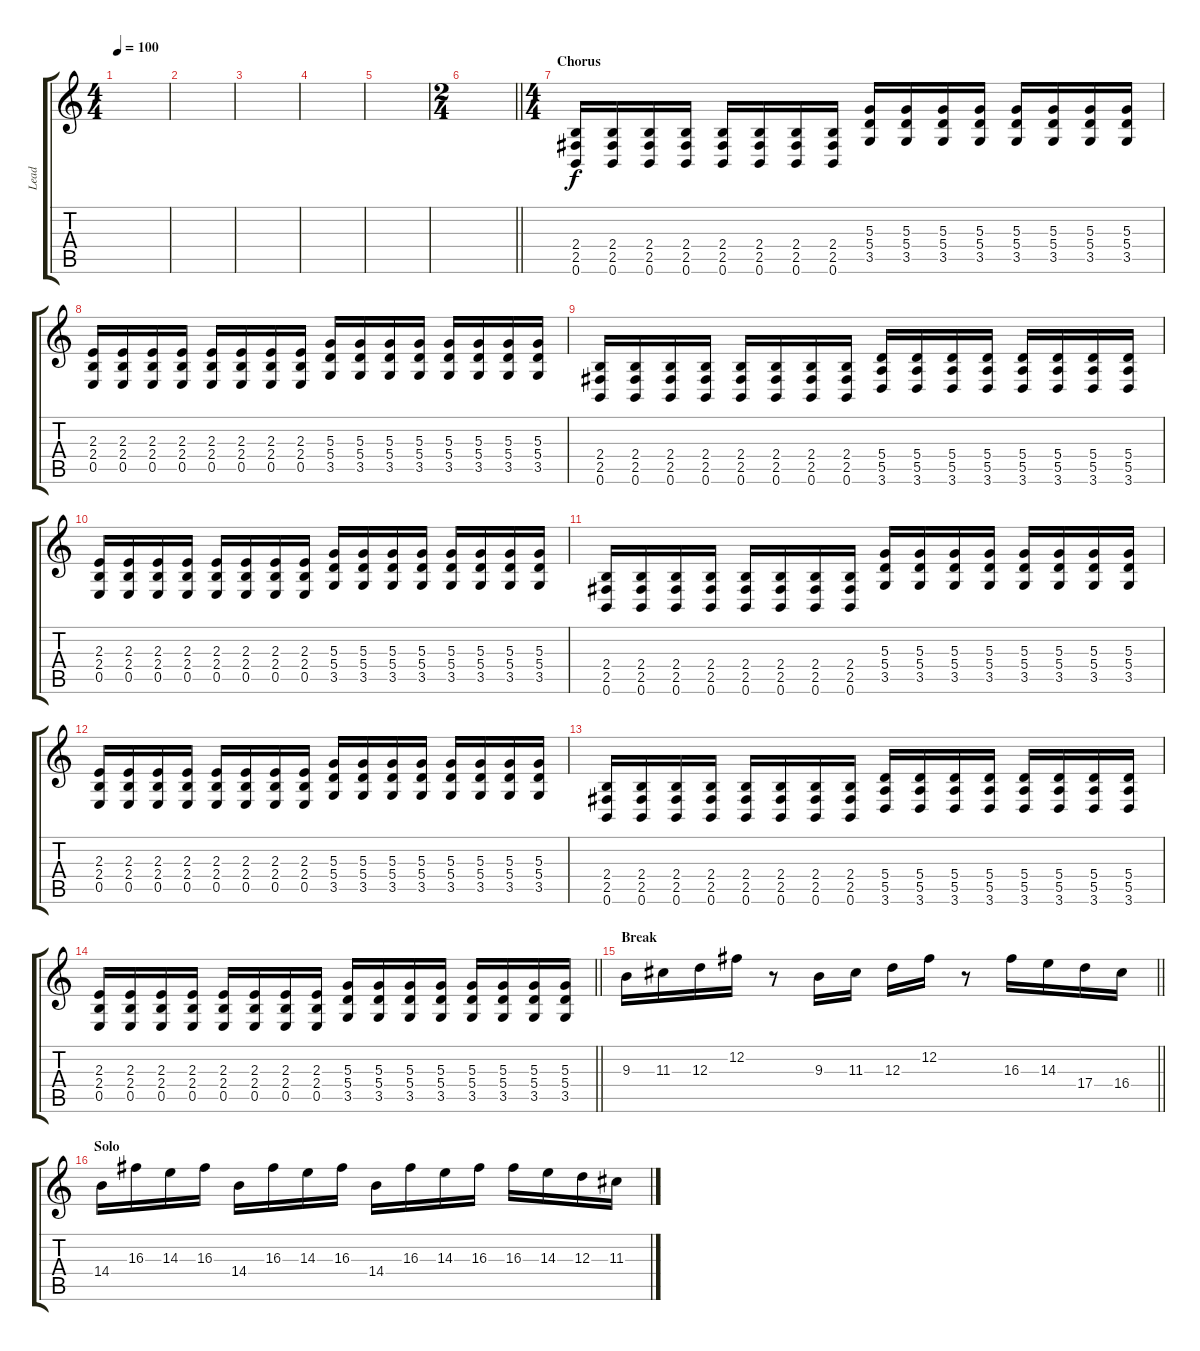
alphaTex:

\track ("Lead" "Lead") {instrument distortionguitar}
\staff {score tabs}
\tuning (B3 Gb3 D3 A2 E2 B1) {hide}
\ts (4 4)
\tempo 100
\clef g2
\ks c
|
|
|
|
|
\ts (2 4)
\barLineRight lightlight
|
\ts (4 4)
\section ("" "Chorus")
(2.4 2.5 0.6).16 (2.4 2.5 0.6).16 (2.4 2.5 0.6).16 (2.4 2.5 0.6).16 (2.4 2.5 0.6).16 (2.4 2.5 0.6).16 (2.4 2.5 0.6).16 (2.4 2.5 0.6).16 (5.3 5.4 3.5).16 (5.3 5.4 3.5).16 (5.3 5.4 3.5).16 (5.3 5.4 3.5).16 (5.3 5.4 3.5).16 (5.3 5.4 3.5).16 (5.3 5.4 3.5).16 (5.3 5.4 3.5).16 |
(2.3 2.4 0.5).16 (2.3 2.4 0.5).16 (2.3 2.4 0.5).16 (2.3 2.4 0.5).16 (2.3 2.4 0.5).16 (2.3 2.4 0.5).16 (2.3 2.4 0.5).16 (2.3 2.4 0.5).16 (5.3 5.4 3.5).16 (5.3 5.4 3.5).16 (5.3 5.4 3.5).16 (5.3 5.4 3.5).16 (5.3 5.4 3.5).16 (5.3 5.4 3.5).16 (5.3 5.4 3.5).16 (5.3 5.4 3.5).16 |
(2.4 2.5 0.6).16 (2.4 2.5 0.6).16 (2.4 2.5 0.6).16 (2.4 2.5 0.6).16 (2.4 2.5 0.6).16 (2.4 2.5 0.6).16 (2.4 2.5 0.6).16 (2.4 2.5 0.6).16 (5.4 5.5 3.6).16 (5.4 5.5 3.6).16 (5.4 5.5 3.6).16 (5.4 5.5 3.6).16 (5.4 5.5 3.6).16 (5.4 5.5 3.6).16 (5.4 5.5 3.6).16 (5.4 5.5 3.6).16 |
(2.3 2.4 0.5).16 (2.3 2.4 0.5).16 (2.3 2.4 0.5).16 (2.3 2.4 0.5).16 (2.3 2.4 0.5).16 (2.3 2.4 0.5).16 (2.3 2.4 0.5).16 (2.3 2.4 0.5).16 (5.3 5.4 3.5).16 (5.3 5.4 3.5).16 (5.3 5.4 3.5).16 (5.3 5.4 3.5).16 (5.3 5.4 3.5).16 (5.3 5.4 3.5).16 (5.3 5.4 3.5).16 (5.3 5.4 3.5).16 |
(2.4 2.5 0.6).16 (2.4 2.5 0.6).16 (2.4 2.5 0.6).16 (2.4 2.5 0.6).16 (2.4 2.5 0.6).16 (2.4 2.5 0.6).16 (2.4 2.5 0.6).16 (2.4 2.5 0.6).16 (5.3 5.4 3.5).16 (5.3 5.4 3.5).16 (5.3 5.4 3.5).16 (5.3 5.4 3.5).16 (5.3 5.4 3.5).16 (5.3 5.4 3.5).16 (5.3 5.4 3.5).16 (5.3 5.4 3.5).16 |
(2.3 2.4 0.5).16 (2.3 2.4 0.5).16 (2.3 2.4 0.5).16 (2.3 2.4 0.5).16 (2.3 2.4 0.5).16 (2.3 2.4 0.5).16 (2.3 2.4 0.5).16 (2.3 2.4 0.5).16 (5.3 5.4 3.5).16 (5.3 5.4 3.5).16 (5.3 5.4 3.5).16 (5.3 5.4 3.5).16 (5.3 5.4 3.5).16 (5.3 5.4 3.5).16 (5.3 5.4 3.5).16 (5.3 5.4 3.5).16 |
(2.4 2.5 0.6).16 (2.4 2.5 0.6).16 (2.4 2.5 0.6).16 (2.4 2.5 0.6).16 (2.4 2.5 0.6).16 (2.4 2.5 0.6).16 (2.4 2.5 0.6).16 (2.4 2.5 0.6).16 (5.4 5.5 3.6).16 (5.4 5.5 3.6).16 (5.4 5.5 3.6).16 (5.4 5.5 3.6).16 (5.4 5.5 3.6).16 (5.4 5.5 3.6).16 (5.4 5.5 3.6).16 (5.4 5.5 3.6).16 |
\barLineRight lightlight
(2.3 2.4 0.5).16 (2.3 2.4 0.5).16 (2.3 2.4 0.5).16 (2.3 2.4 0.5).16 (2.3 2.4 0.5).16 (2.3 2.4 0.5).16 (2.3 2.4 0.5).16 (2.3 2.4 0.5).16 (5.3 5.4 3.5).16 (5.3 5.4 3.5).16 (5.3 5.4 3.5).16 (5.3 5.4 3.5).16 (5.3 5.4 3.5).16 (5.3 5.4 3.5).16 (5.3 5.4 3.5).16 (5.3 5.4 3.5).16 |
\section ("" "Break")
\barLineRight lightlight
9.3.16 11.3.16 12.3.16 12.2.16 r.8 9.3.16 11.3.16 12.3.16 12.2.16 r.8 16.3.16 14.3.16 17.4.16 16.4.16 |
\section ("" "Solo")
14.4.16 16.3.16 14.3.16 16.3.16 14.4.16 16.3.16 14.3.16 16.3.16 14.4.16 16.3.16 14.3.16 16.3.16 16.3.16 14.3.16 12.3.16 11.3.16
